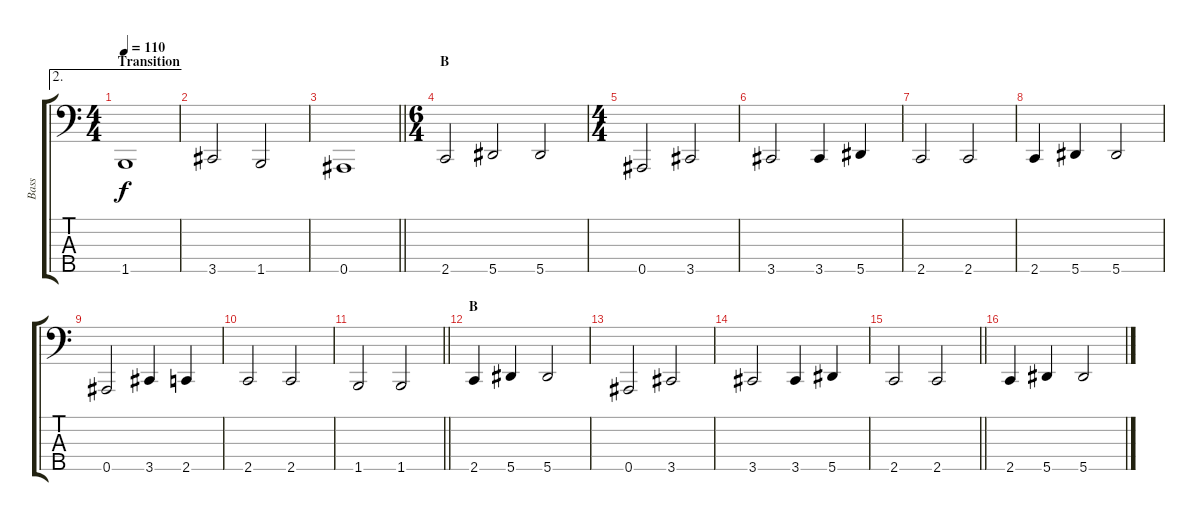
\track ("Bass" "Bass") {instrument electricbassfinger}
\staff {score tabs}
\tuning (Gb2 Db2 Ab1 Eb1 Bb0) {hide}
\ae 2
\ts (4 4)
\section ("" "Transition")
\tempo 110
\clef f4
\ks c
1.5.1{dy f} |
3.5.2 1.5.2 |
\barLineRight lightlight
0.5.1 |
\ts (6 4)
\section ("" "B")
2.5.2 5.5.2 5.5.2 |
\ts (4 4)
0.5.2 3.5.2 |
3.5.2 3.5.4 5.5.4 |
2.5.2 2.5.2 |
2.5.4 5.5.4 5.5.2 |
0.5.2 3.5.4 2.5.4 |
2.5.2 2.5.2 |
\barLineRight lightlight
1.5.2 1.5.2 |
\section ("" "B")
2.5.4 5.5.4 5.5.2 |
0.5.2 3.5.2 |
3.5.2 3.5.4 5.5.4 |
\barLineRight lightlight
2.5.2 2.5.2 |
2.5.4 5.5.4 5.5.2
